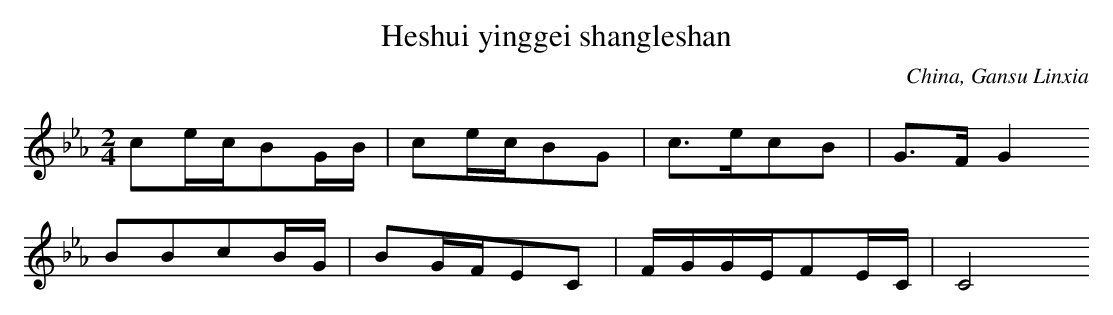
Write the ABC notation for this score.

X:1
T: Heshui yinggei shangleshan
O: China, Gansu Linxia
M: 2/4
L: 1/16
K: Eb
c2ecB2GB | c2ecB2G2 | c3ec2B2 | G3FG4
B2B2c2BG | B2GFE2C2 | FGGEF2EC | C8
